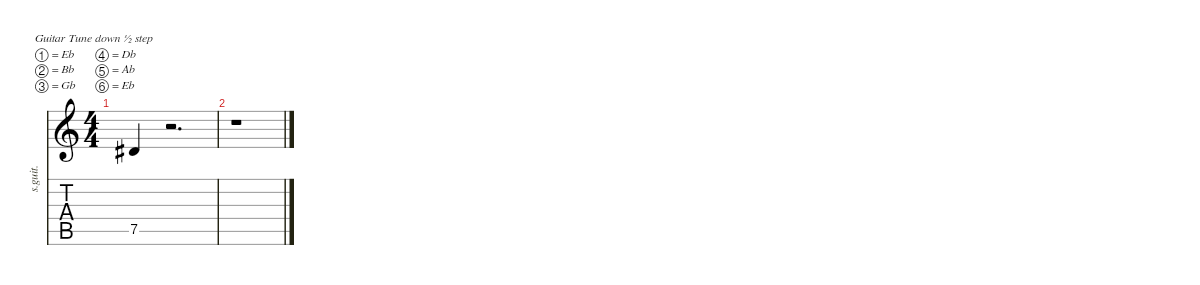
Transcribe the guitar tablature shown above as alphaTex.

\defaultSystemsLayout 4
\hideDynamics
\bracketExtendMode nobrackets
\track ("Layne Staley and Jerry Cantrell - Vocals" "s.guit.") {instrument tenorsax}
\staff {score tabs}
\tuning (Eb4 Bb3 Gb3 Db3 Ab2 Eb2)
\displaytranspose 12
\ts (4 4)
\tempo (106 hide)
\clef g2
\ks c
7.5{t acc #}.4{dy mf} r.2{d} |
r.1
